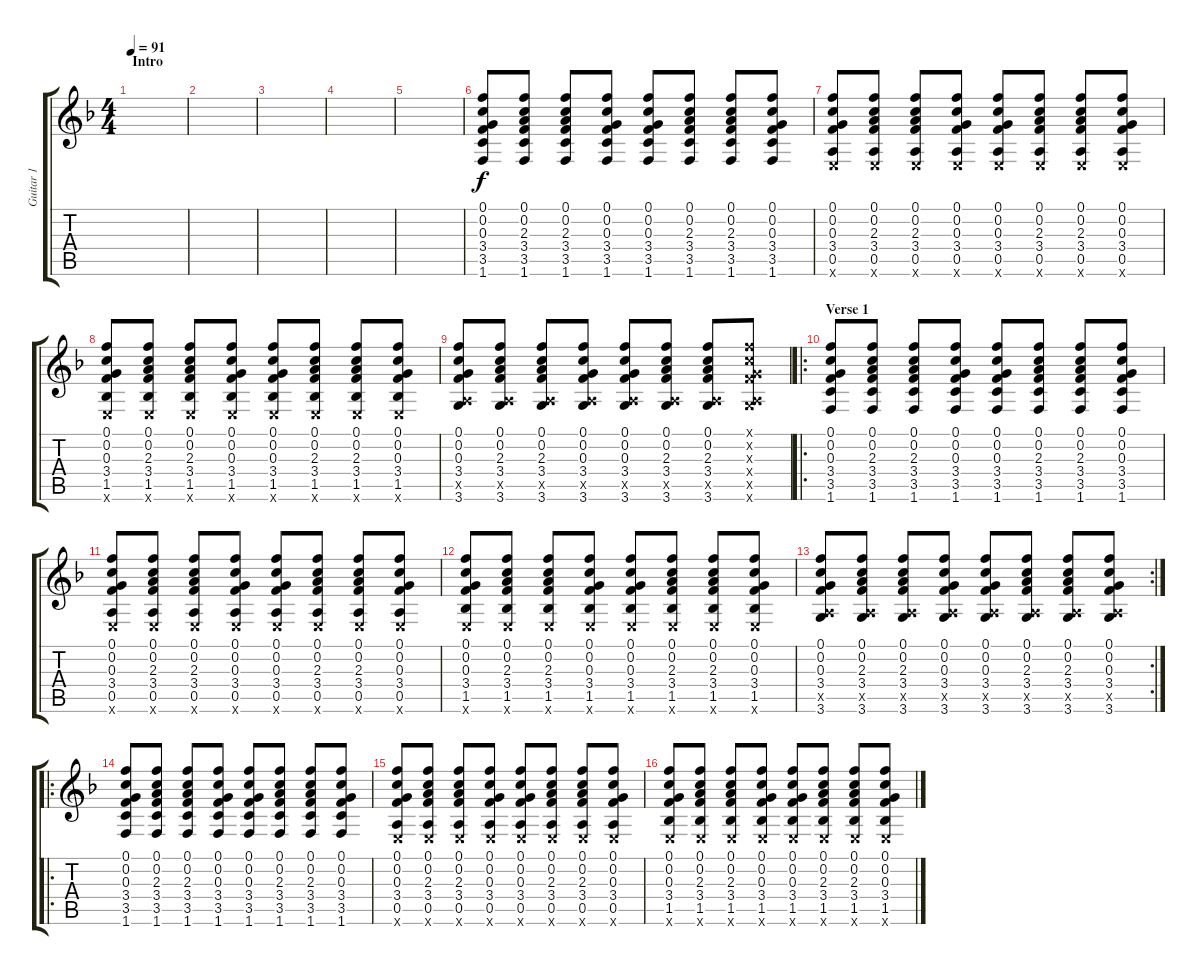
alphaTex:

\track ("Guitar 1" "Guitar 1") {instrument acousticguitarsteel}
\staff {score tabs}
\tuning (F4 C4 G3 D3 A2 E2) {hide}
\ts (4 4)
\section ("" "Intro")
\tempo 91
\clef g2
\ks f
|
|
|
|
|
(0.1 0.2 0.3 3.4 3.5 1.6).8 (0.1 0.2 2.3 3.4 3.5 1.6).8 (0.1 0.2 2.3 3.4 3.5 1.6).8 (0.1 0.2 0.3 3.4 3.5 1.6).8 (0.1 0.2 0.3 3.4 3.5 1.6).8 (0.1 0.2 2.3 3.4 3.5 1.6).8 (0.1 0.2 2.3 3.4 3.5 1.6).8 (0.1 0.2 0.3 3.4 3.5 1.6).8 |
(0.1 0.2 0.3 3.4 0.5 0.6{x}).8 (0.1 0.2 2.3 3.4 0.5 0.6{x}).8 (0.1 0.2 2.3 3.4 0.5 0.6{x}).8 (0.1 0.2 0.3 3.4 0.5 0.6{x}).8 (0.1 0.2 0.3 3.4 0.5 0.6{x}).8 (0.1 0.2 2.3 3.4 0.5 0.6{x}).8 (0.1 0.2 2.3 3.4 0.5 0.6{x}).8 (0.1 0.2 0.3 3.4 0.5 0.6{x}).8 |
(0.1 0.2 0.3 3.4 1.5 0.6{x}).8 (0.1 0.2 2.3 3.4 1.5 0.6{x}).8 (0.1 0.2 2.3 3.4 1.5 0.6{x}).8 (0.1 0.2 0.3 3.4 1.5 0.6{x}).8 (0.1 0.2 0.3 3.4 1.5 0.6{x}).8 (0.1 0.2 2.3 3.4 1.5 0.6{x}).8 (0.1 0.2 2.3 3.4 1.5 0.6{x}).8 (0.1 0.2 0.3 3.4 1.5 0.6{x}).8 |
(0.1 0.2 0.3 3.4 0.5{x} 3.6).8 (0.1 0.2 2.3 3.4 0.5{x} 3.6).8 (0.1 0.2 2.3 3.4 0.5{x} 3.6).8 (0.1 0.2 0.3 3.4 0.5{x} 3.6).8 (0.1 0.2 0.3 3.4 0.5{x} 3.6).8 (0.1 0.2 2.3 3.4 0.5{x} 3.6).8 (0.1 0.2 2.3 3.4 0.5{x} 3.6).8 (0.1{x} 0.2{x} 0.3{x} 3.4{x} 0.5{x} 3.6{x}).8 |
\ro
\section ("" "Verse 1")
(0.1 0.2 0.3 3.4 3.5 1.6).8 (0.1 0.2 2.3 3.4 3.5 1.6).8 (0.1 0.2 2.3 3.4 3.5 1.6).8 (0.1 0.2 0.3 3.4 3.5 1.6).8 (0.1 0.2 0.3 3.4 3.5 1.6).8 (0.1 0.2 2.3 3.4 3.5 1.6).8 (0.1 0.2 2.3 3.4 3.5 1.6).8 (0.1 0.2 0.3 3.4 3.5 1.6).8 |
(0.1 0.2 0.3 3.4 0.5 0.6{x}).8 (0.1 0.2 2.3 3.4 0.5 0.6{x}).8 (0.1 0.2 2.3 3.4 0.5 0.6{x}).8 (0.1 0.2 0.3 3.4 0.5 0.6{x}).8 (0.1 0.2 0.3 3.4 0.5 0.6{x}).8 (0.1 0.2 2.3 3.4 0.5 0.6{x}).8 (0.1 0.2 2.3 3.4 0.5 0.6{x}).8 (0.1 0.2 0.3 3.4 0.5 0.6{x}).8 |
(0.1 0.2 0.3 3.4 1.5 0.6{x}).8 (0.1 0.2 2.3 3.4 1.5 0.6{x}).8 (0.1 0.2 2.3 3.4 1.5 0.6{x}).8 (0.1 0.2 0.3 3.4 1.5 0.6{x}).8 (0.1 0.2 0.3 3.4 1.5 0.6{x}).8 (0.1 0.2 2.3 3.4 1.5 0.6{x}).8 (0.1 0.2 2.3 3.4 1.5 0.6{x}).8 (0.1 0.2 0.3 3.4 1.5 0.6{x}).8 |
\rc 2
(0.1 0.2 0.3 3.4 0.5{x} 3.6).8 (0.1 0.2 2.3 3.4 0.5{x} 3.6).8 (0.1 0.2 2.3 3.4 0.5{x} 3.6).8 (0.1 0.2 0.3 3.4 0.5{x} 3.6).8 (0.1 0.2 0.3 3.4 0.5{x} 3.6).8 (0.1 0.2 2.3 3.4 0.5{x} 3.6).8 (0.1 0.2 2.3 3.4 0.5{x} 3.6).8 (0.1 0.2 0.3 3.4 0.5{x} 3.6).8 |
\ro
(0.1 0.2 0.3 3.4 3.5 1.6).8 (0.1 0.2 2.3 3.4 3.5 1.6).8 (0.1 0.2 2.3 3.4 3.5 1.6).8 (0.1 0.2 0.3 3.4 3.5 1.6).8 (0.1 0.2 0.3 3.4 3.5 1.6).8 (0.1 0.2 2.3 3.4 3.5 1.6).8 (0.1 0.2 2.3 3.4 3.5 1.6).8 (0.1 0.2 0.3 3.4 3.5 1.6).8 |
(0.1 0.2 0.3 3.4 0.5 0.6{x}).8 (0.1 0.2 2.3 3.4 0.5 0.6{x}).8 (0.1 0.2 2.3 3.4 0.5 0.6{x}).8 (0.1 0.2 0.3 3.4 0.5 0.6{x}).8 (0.1 0.2 0.3 3.4 0.5 0.6{x}).8 (0.1 0.2 2.3 3.4 0.5 0.6{x}).8 (0.1 0.2 2.3 3.4 0.5 0.6{x}).8 (0.1 0.2 0.3 3.4 0.5 0.6{x}).8 |
(0.1 0.2 0.3 3.4 1.5 0.6{x}).8 (0.1 0.2 2.3 3.4 1.5 0.6{x}).8 (0.1 0.2 2.3 3.4 1.5 0.6{x}).8 (0.1 0.2 0.3 3.4 1.5 0.6{x}).8 (0.1 0.2 0.3 3.4 1.5 0.6{x}).8 (0.1 0.2 2.3 3.4 1.5 0.6{x}).8 (0.1 0.2 2.3 3.4 1.5 0.6{x}).8 (0.1 0.2 0.3 3.4 1.5 0.6{x}).8
